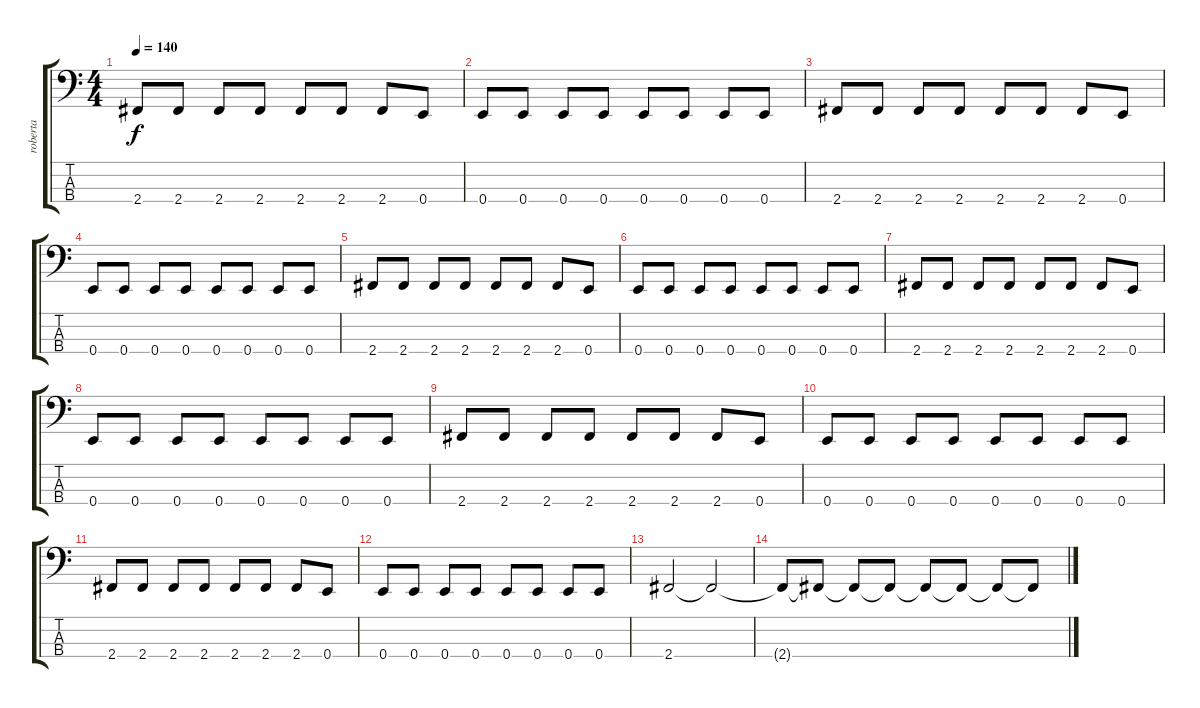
\track ("roberta" "roberta") {instrument electricbasspick}
\staff {score tabs}
\tuning (G2 D2 A1 E1) {hide}
\ts (4 4)
\tempo 140
\clef f4
\ks c
2.4.8{dy f} 2.4.8 2.4.8 2.4.8 2.4.8 2.4.8 2.4.8 0.4.8 |
0.4.8 0.4.8 0.4.8 0.4.8 0.4.8 0.4.8 0.4.8 0.4.8 |
2.4.8 2.4.8 2.4.8 2.4.8 2.4.8 2.4.8 2.4.8 0.4.8 |
0.4.8 0.4.8 0.4.8 0.4.8 0.4.8 0.4.8 0.4.8 0.4.8 |
2.4.8 2.4.8 2.4.8 2.4.8 2.4.8 2.4.8 2.4.8 0.4.8 |
0.4.8 0.4.8 0.4.8 0.4.8 0.4.8 0.4.8 0.4.8 0.4.8 |
2.4.8 2.4.8 2.4.8 2.4.8 2.4.8 2.4.8 2.4.8 0.4.8 |
0.4.8 0.4.8 0.4.8 0.4.8 0.4.8 0.4.8 0.4.8 0.4.8 |
2.4.8 2.4.8 2.4.8 2.4.8 2.4.8 2.4.8 2.4.8 0.4.8 |
0.4.8 0.4.8 0.4.8 0.4.8 0.4.8 0.4.8 0.4.8 0.4.8 |
2.4.8 2.4.8 2.4.8 2.4.8 2.4.8 2.4.8 2.4.8 0.4.8 |
0.4.8 0.4.8 0.4.8 0.4.8 0.4.8 0.4.8 0.4.8 0.4.8 |
2.4.2 2.4{t}.2 |
2.4{t}.8 2.4{t}.8 2.4{t}.8 2.4{t}.8 2.4{t}.8 2.4{t}.8 2.4{t}.8 2.4{t}.8
